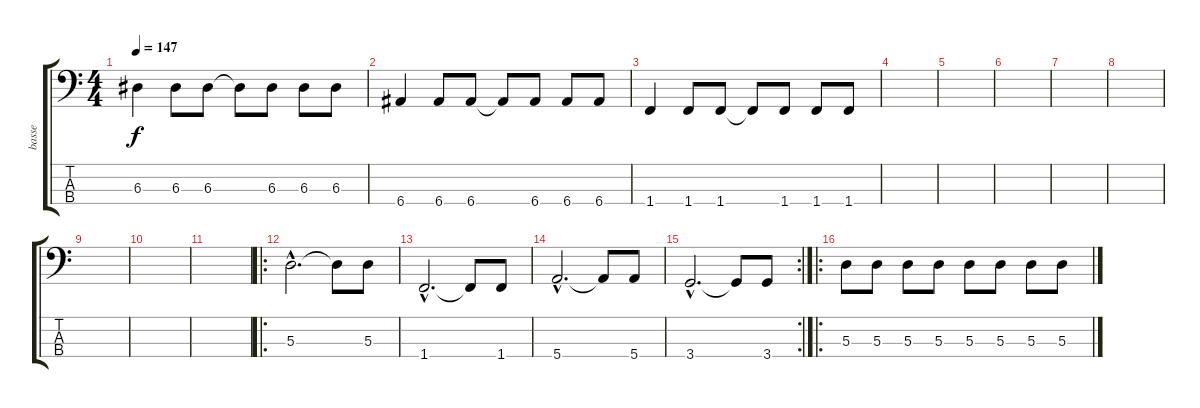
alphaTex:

\track ("basse" "basse") {instrument electricbassfinger}
\staff {score tabs}
\tuning (G2 D2 A1 E1) {hide}
\ts (4 4)
\tempo 147
\clef f4
\ks c
6.3.4{dy f} 6.3.8 6.3.8 6.3{t}.8 6.3.8 6.3.8 6.3.8 |
6.4.4 6.4.8 6.4.8 6.4{t}.8 6.4.8 6.4.8 6.4.8 |
1.4.4 1.4.8 1.4.8 1.4{t}.8 1.4.8 1.4.8 1.4.8 |
|
|
|
|
|
|
|
|
\ro
5.3{hac}.2{d} 5.3{t}.8 5.3.8 |
1.4{hac}.2{d} 1.4{t}.8 1.4.8 |
5.4{hac}.2{d} 5.4{t}.8 5.4.8 |
\rc 2
3.4{hac}.2{d} 3.4{t}.8 3.4.8 |
\ro
5.3.8 5.3.8 5.3.8 5.3.8 5.3.8 5.3.8 5.3.8 5.3.8
